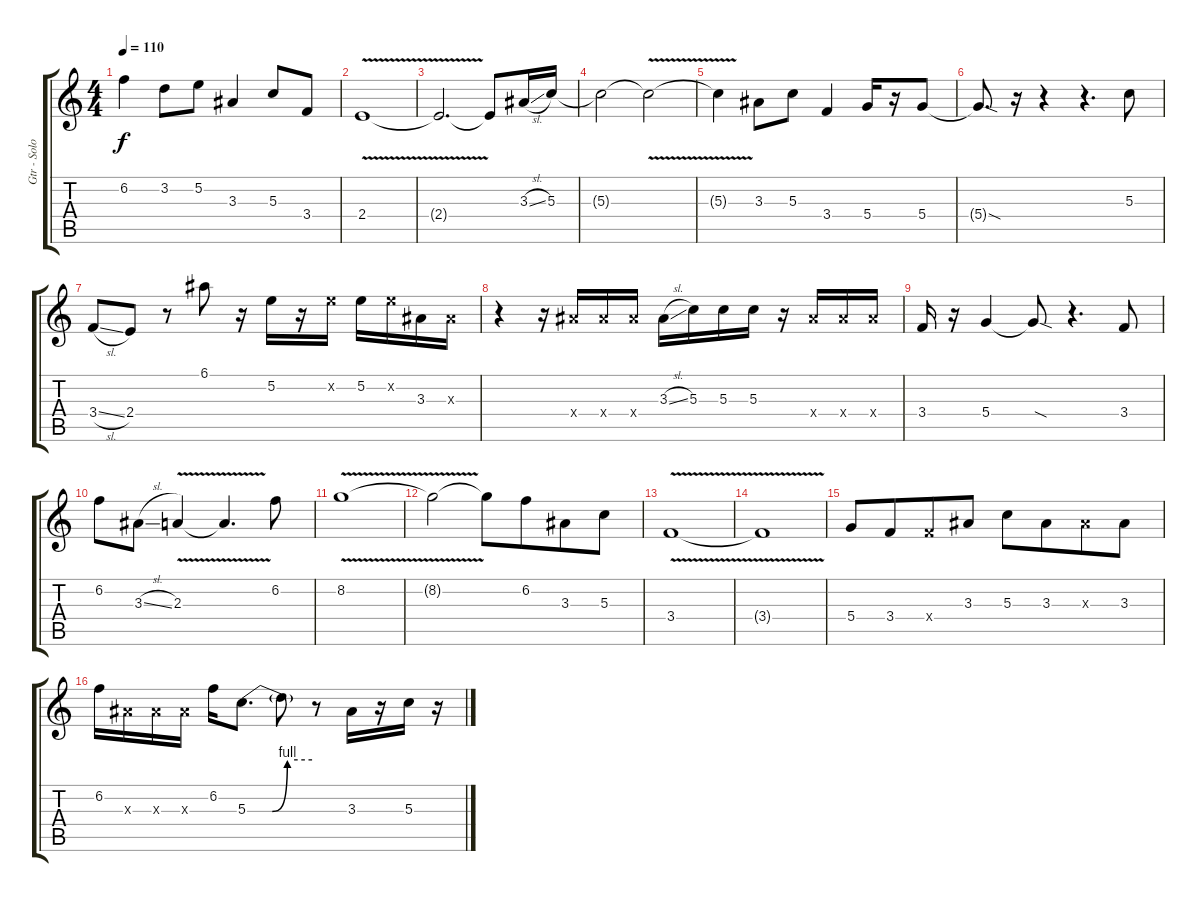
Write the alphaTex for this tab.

\track ("Gtr - Solo" "Gtr - Solo") {instrument overdrivenguitar}
\staff {score tabs}
\tuning (E4 B3 G3 D3 A2 E2) {hide}
\ts (4 4)
\tempo 110
\clef g2
\ks c
6.2{t}.4{dy f} 3.2.8 5.2.8 3.3.4 5.3.8 3.4.8 |
2.4{v}.1 |
2.4{t}.2{d} 2.4{t}.8 3.3{sl}.16 5.3.16 |
5.3{t}.2 5.3{v t}.2 |
5.3{t}.4 3.3.8 5.3.8 3.4.4 5.4.16 r.16 5.4.8 |
5.4{sod t}.8{d} r.16 r.4 r.4{d} 5.3.8 |
3.4{sl}.8 2.4.8 r.8 6.1.8 r.16 5.2.16 r.16 5.2{x}.16 5.2.16 5.2{x}.16 3.3.16 3.3{x}.16 |
r.4 r.16 8.4{x}.16 8.4{x}.16 8.4{x}.16 3.3{sl}.16 5.3.16 5.3.16 5.3.16 r.16 8.4{x}.16 8.4{x}.16 8.4{x}.16 |
3.4.16 r.16 5.4.4 5.4{sod t}.8 r.4{d} 3.4.8 |
6.2.8 3.3{sl}.8 2.3{v}.4 2.3{t}.4{d} 6.2.8 |
8.2{v}.1 |
8.2{t}.2 8.2{t}.8 6.2.8{beam merge} 3.3.8 5.3.8 |
3.4{v}.1 |
3.4{t}.1 |
5.4.8 3.4.8{beam merge} 3.4{x}.8 3.3.8 5.3.8 3.3.8{beam merge} 3.3{x}.8 3.3.8 |
6.2.16 3.3{x}.16 3.3{x}.16 3.3{x}.16 6.2.16 5.3{be (custom 0 0 23 0 37 4 60 4)}.8{d} 5.3{t}.8 r.8 3.3.16 r.16 5.3.16 r.16
